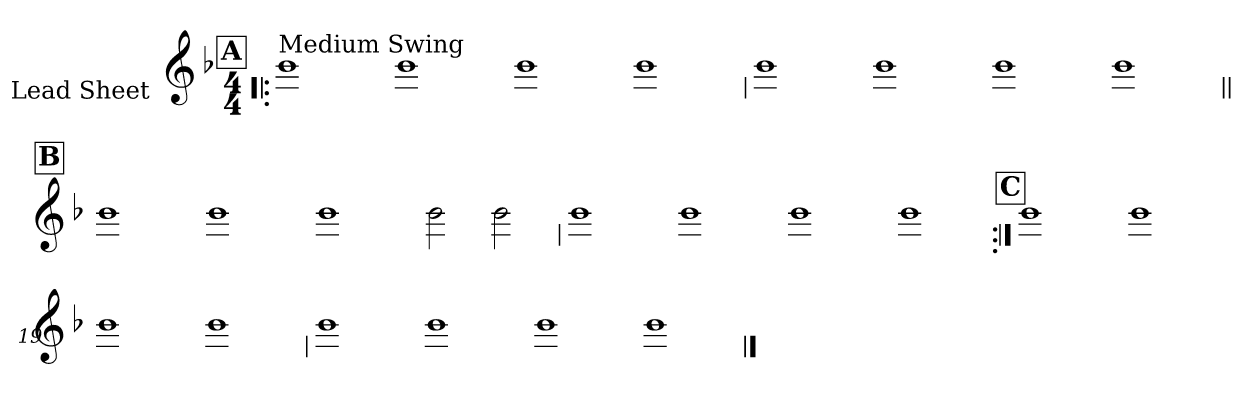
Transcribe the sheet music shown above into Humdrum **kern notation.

**kern
*part1
*staff1
*I"Lead Sheet
*stria0
*clefG2
*k[b-]
*F:
*M4/4
!!LO:REH:place=s1:a:t=A
=1!|:
!LO:TX:a:t=Medium Swing
1b-
=2-
1b-
=3-
1b-
=4-
1b-
!!LO:LB:g=z
=5
1b-
=6-
1b-
=7-
1b-
=8-
1b-
!!LO:LB:g=z
!!LO:REH:place=s1:a:t=B
=9||
1b-
=10-
1b-
=11-
1b-
=12-
2b-
2b-
!!LO:LB:g=z
=13
1b-
=14-
1b-
=15-
1b-
=16-
1b-
!!LO:LB:g=z
!!LO:REH:place=s1:a:t=C
=17:|!
1b-
=18-
1b-
=19-
1b-
=20-
1b-
!!LO:LB:g=z
=21
1b-
=22-
1b-
=23-
1b-
=24-
1b-
==
*-
